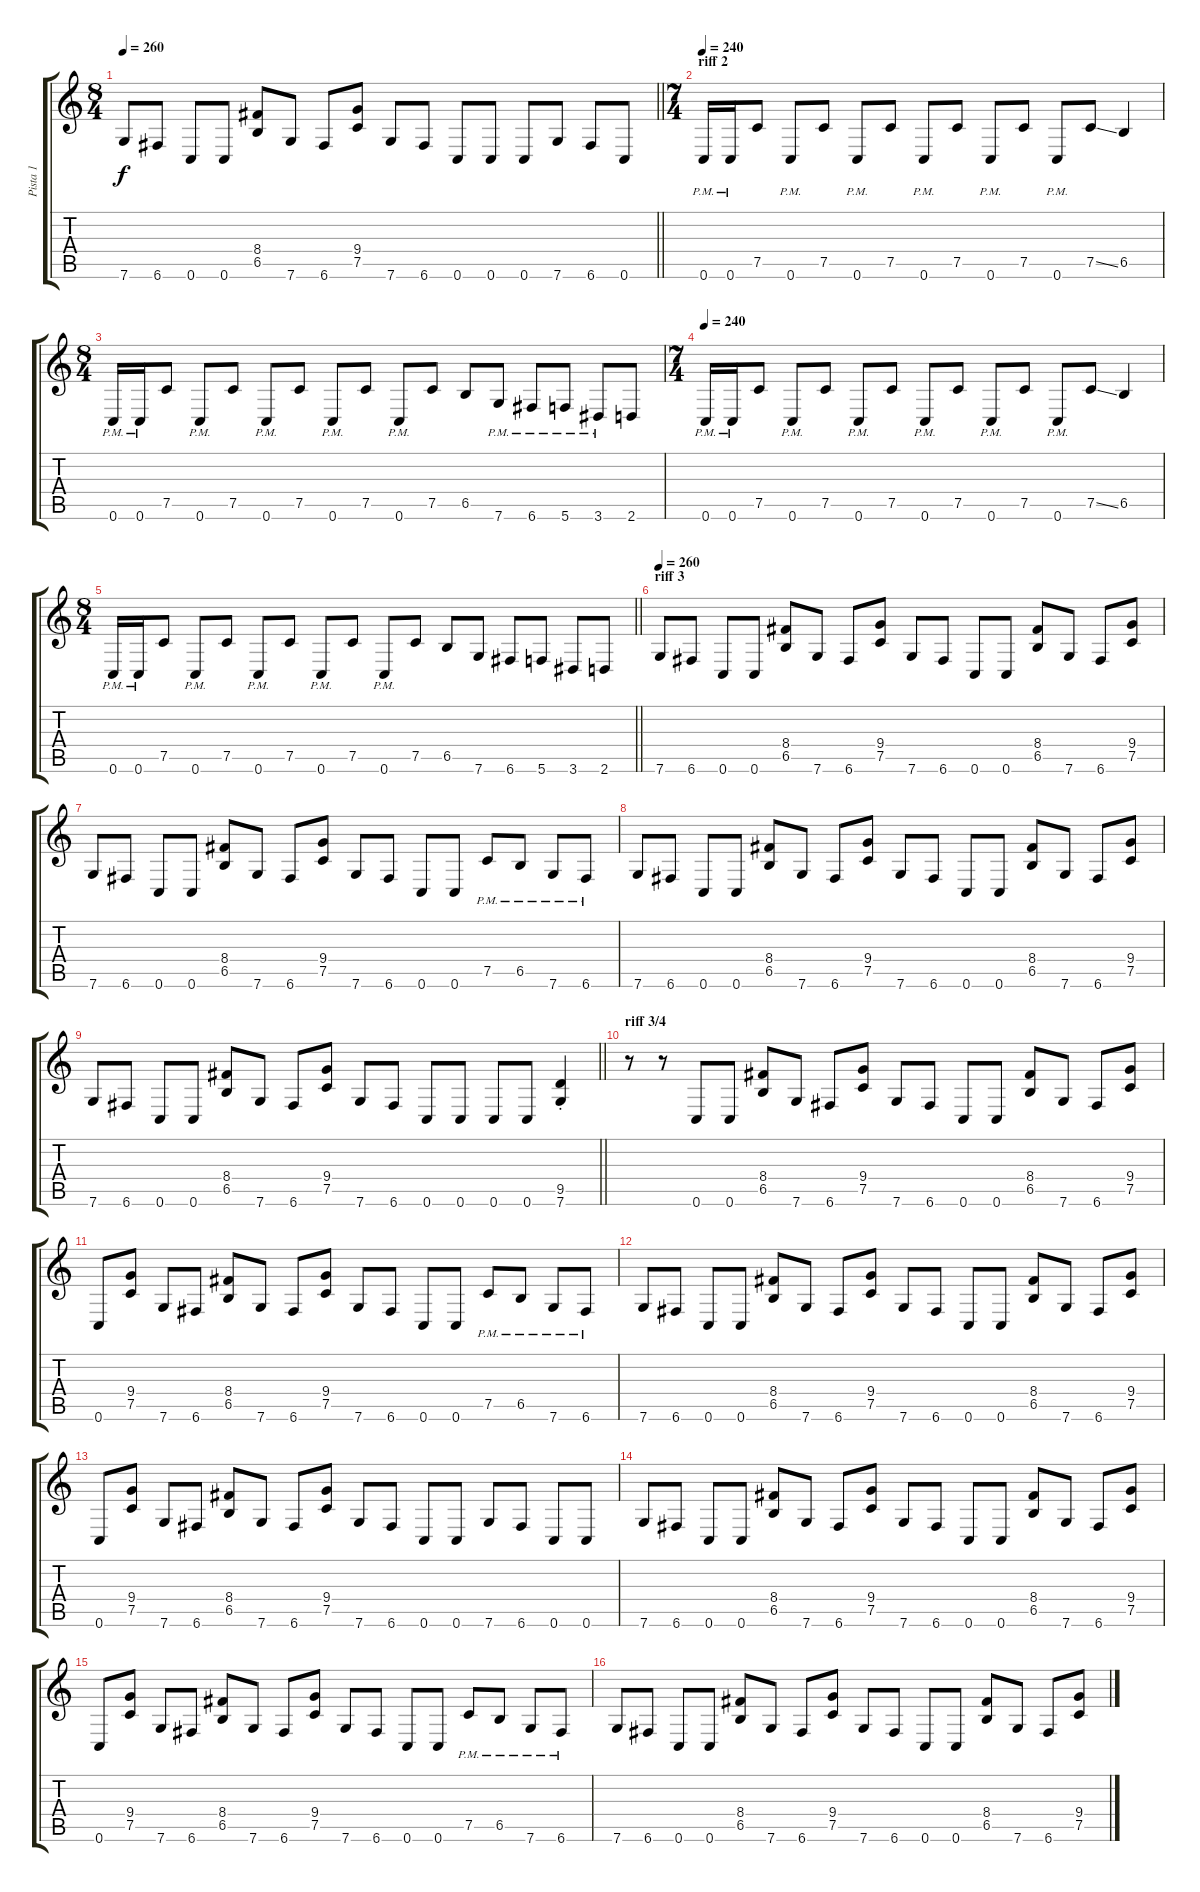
\track ("Pista 1" "Pista 1") {instrument distortionguitar}
\staff {score tabs}
\tuning (C4 G3 Eb3 Bb2 F2 C2) {hide}
\ts (8 4)
\tempo 260
\clef g2
\barLineRight lightlight
\ks c
7.6.8{dy f} 6.6.8 0.6.8 0.6.8 (8.4 6.5).8 7.6.8 6.6.8 (9.4 7.5).8 7.6.8 6.6.8 0.6.8 0.6.8 0.6.8 7.6.8 6.6.8 0.6.8 |
\ts (7 4)
\section ("" "riff 2")
\tempo 240
0.6{pm}.16 0.6{pm}.16 7.5.8 0.6{pm}.8 7.5.8 0.6{pm}.8 7.5.8 0.6{pm}.8 7.5.8 0.6{pm}.8 7.5.8 0.6{pm}.8 7.5{ss}.8 6.5.4 |
\ts (8 4)
0.6{pm}.16 0.6{pm}.16 7.5.8 0.6{pm}.8 7.5.8 0.6{pm}.8 7.5.8 0.6{pm}.8 7.5.8 0.6{pm}.8 7.5.8 6.5.8 7.6{pm}.8 6.6{pm}.8 5.6{pm}.8 3.6{pm}.8 2.6.8 |
\ts (7 4)
\tempo 240
0.6{pm}.16 0.6{pm}.16 7.5.8 0.6{pm}.8 7.5.8 0.6{pm}.8 7.5.8 0.6{pm}.8 7.5.8 0.6{pm}.8 7.5.8 0.6{pm}.8 7.5{ss}.8 6.5.4 |
\ts (8 4)
\barLineRight lightlight
0.6{pm}.16 0.6{pm}.16 7.5.8 0.6{pm}.8 7.5.8 0.6{pm}.8 7.5.8 0.6{pm}.8 7.5.8 0.6{pm}.8 7.5.8 6.5.8 7.6.8 6.6.8 5.6.8 3.6.8 2.6.8 |
\section ("" "riff 3")
\tempo 260
7.6.8 6.6.8 0.6.8 0.6.8 (8.4 6.5).8 7.6.8 6.6.8 (9.4 7.5).8 7.6.8 6.6.8 0.6.8 0.6.8 (8.4 6.5).8 7.6.8 6.6.8 (9.4 7.5).8 |
7.6.8 6.6.8 0.6.8 0.6.8 (8.4 6.5).8 7.6.8 6.6.8 (9.4 7.5).8 7.6.8 6.6.8 0.6.8 0.6.8 7.5{pm}.8 6.5{pm}.8 7.6{pm}.8 6.6{pm}.8 |
7.6.8 6.6.8 0.6.8 0.6.8 (8.4 6.5).8 7.6.8 6.6.8 (9.4 7.5).8 7.6.8 6.6.8 0.6.8 0.6.8 (8.4 6.5).8 7.6.8 6.6.8 (9.4 7.5).8 |
\barLineRight lightlight
7.6.8 6.6.8 0.6.8 0.6.8 (8.4 6.5).8 7.6.8 6.6.8 (9.4 7.5).8 7.6.8 6.6.8 0.6.8 0.6.8 0.6.8 0.6.8 (9.5{st} 7.6{st}).4 |
\section ("" "riff 3/4")
r.8 r.8 0.6.8 0.6.8 (8.4 6.5).8 7.6.8 6.6.8 (9.4 7.5).8 7.6.8 6.6.8 0.6.8 0.6.8 (8.4 6.5).8 7.6.8 6.6.8 (9.4 7.5).8 |
0.6.8 (9.4 7.5).8 7.6.8 6.6.8 (8.4 6.5).8 7.6.8 6.6.8 (9.4 7.5).8 7.6.8 6.6.8 0.6.8 0.6.8 7.5{pm}.8 6.5{pm}.8 7.6{pm}.8 6.6{pm}.8 |
7.6.8 6.6.8 0.6.8 0.6.8 (8.4 6.5).8 7.6.8 6.6.8 (9.4 7.5).8 7.6.8 6.6.8 0.6.8 0.6.8 (8.4 6.5).8 7.6.8 6.6.8 (9.4 7.5).8 |
0.6.8 (9.4 7.5).8 7.6.8 6.6.8 (8.4 6.5).8 7.6.8 6.6.8 (9.4 7.5).8 7.6.8 6.6.8 0.6.8 0.6.8 7.6.8 6.6.8 0.6.8 0.6.8 |
7.6.8 6.6.8 0.6.8 0.6.8 (8.4 6.5).8 7.6.8 6.6.8 (9.4 7.5).8 7.6.8 6.6.8 0.6.8 0.6.8 (8.4 6.5).8 7.6.8 6.6.8 (9.4 7.5).8 |
0.6.8 (9.4 7.5).8 7.6.8 6.6.8 (8.4 6.5).8 7.6.8 6.6.8 (9.4 7.5).8 7.6.8 6.6.8 0.6.8 0.6.8 7.5{pm}.8 6.5{pm}.8 7.6{pm}.8 6.6{pm}.8 |
7.6.8 6.6.8 0.6.8 0.6.8 (8.4 6.5).8 7.6.8 6.6.8 (9.4 7.5).8 7.6.8 6.6.8 0.6.8 0.6.8 (8.4 6.5).8 7.6.8 6.6.8 (9.4 7.5).8
